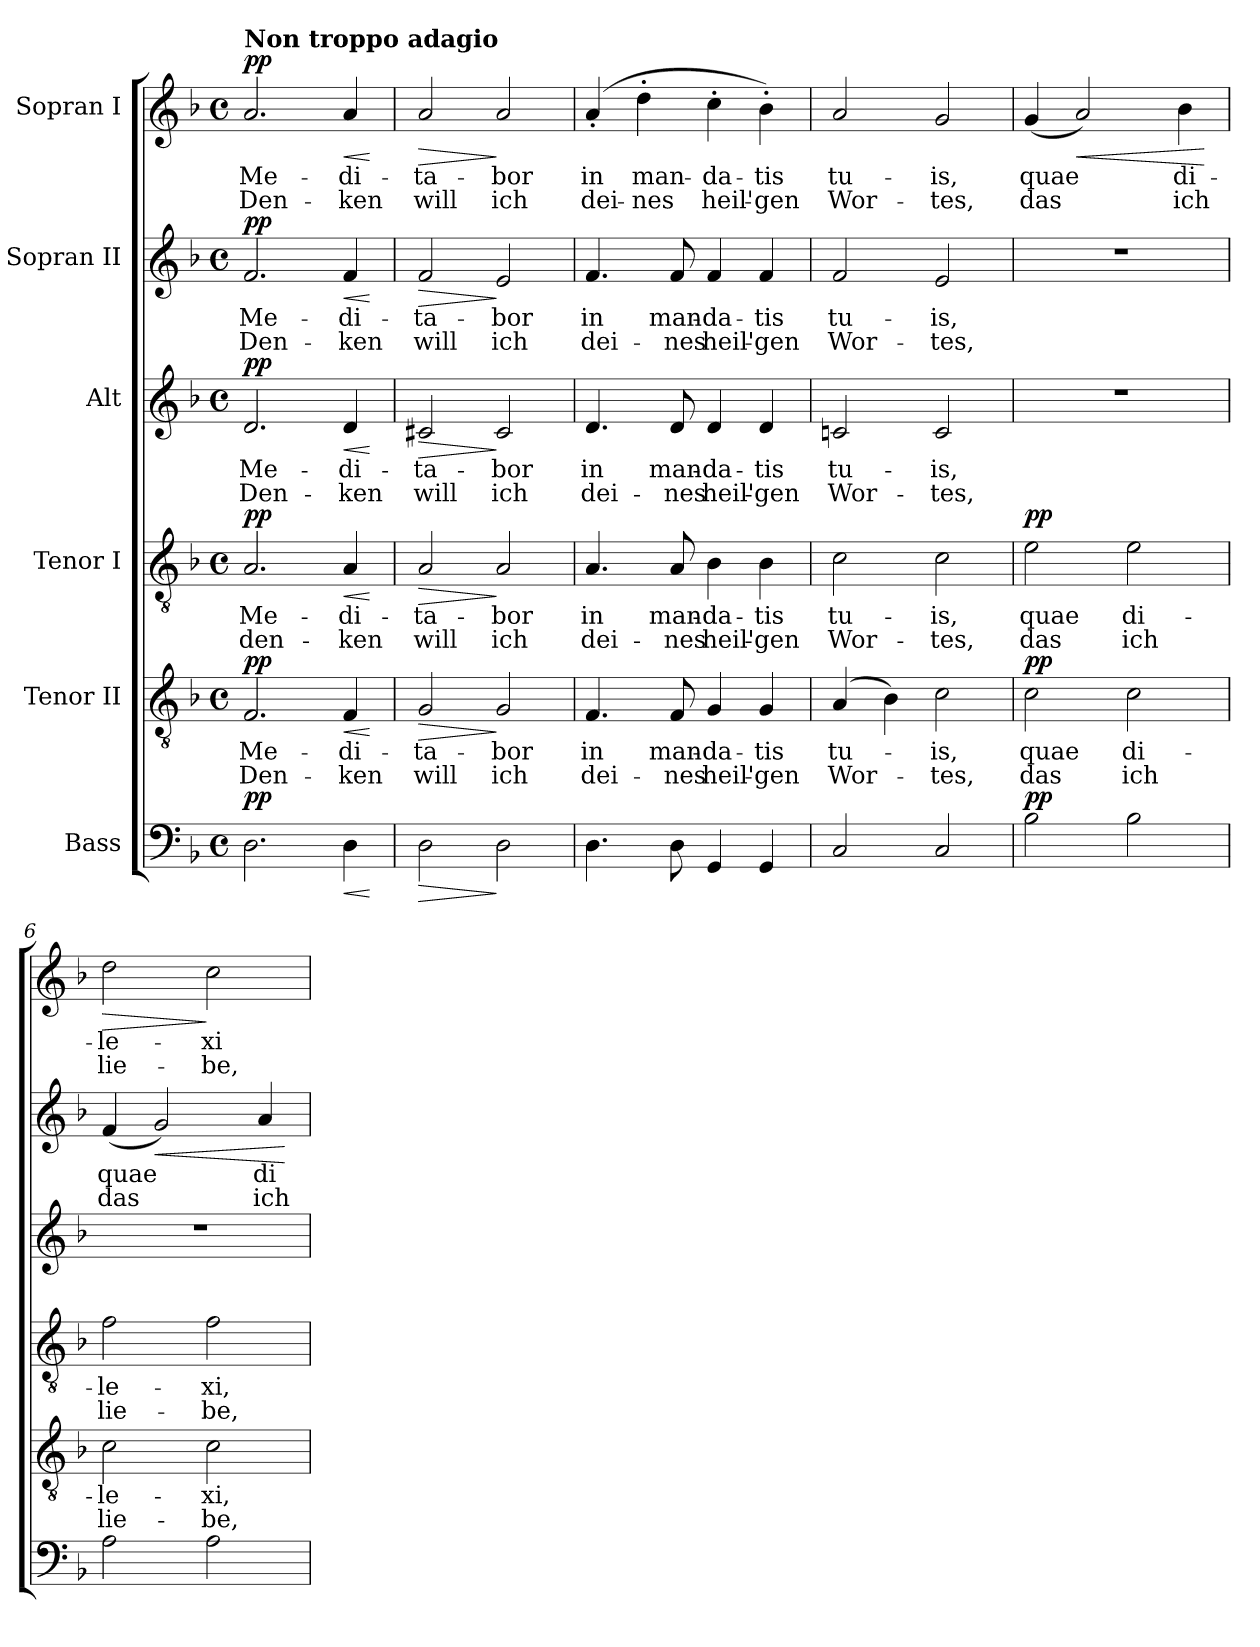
**kern	**dynam	**kern	**text	**text	**dynam	**kern	**text	**text	**dynam	**kern	**text	**text	**dynam	**kern	**text	**text	**dynam	**kern	**text	**text	**dynam
*part6	*part6	*part5	*part5	*part5	*part5	*part4	*part4	*part4	*part4	*part3	*part3	*part3	*part3	*part2	*part2	*part2	*part2	*part1	*part1	*part1	*part1
*staff6	*staff6	*staff5	*staff5	*staff5	*staff5	*staff4	*staff4	*staff4	*staff4	*staff3	*staff3	*staff3	*staff3	*staff2	*staff2	*staff2	*staff2	*staff1	*staff1	*staff1	*staff1
*I"Bass	*	*I"Tenor II	*	*	*	*I"Tenor I	*	*	*	*I"Alt	*	*	*	*I"Sopran II	*	*	*	*I"Sopran I	*	*	*
*clefF4	*	*clefGv2	*	*	*	*clefGv2	*	*	*	*clefG2	*	*	*	*clefG2	*	*	*	*clefG2	*	*	*
*k[b-]	*	*k[b-]	*	*	*	*k[b-]	*	*	*	*k[b-]	*	*	*	*k[b-]	*	*	*	*k[b-]	*	*	*
*F:	*	*F:	*	*	*	*F:	*	*	*	*F:	*	*	*	*F:	*	*	*	*F:	*	*	*
*M4/4	*	*M4/4	*	*	*	*M4/4	*	*	*	*M4/4	*	*	*	*M4/4	*	*	*	*M4/4	*	*	*
*met(c)	*	*met(c)	*	*	*	*met(c)	*	*	*	*met(c)	*	*	*	*met(c)	*	*	*	*met(c)	*	*	*
*MM69	*	*MM69	*	*	*	*MM69	*	*	*	*MM69	*	*	*	*MM69	*	*	*	*MM69	*	*	*
=1	=1	=1	=1	=1	=1	=1	=1	=1	=1	=1	=1	=1	=1	=1	=1	=1	=1	=1	=1	=1	=1
!	!	!	!	!	!	!	!	!	!	!	!	!	!	!	!	!	!	!LO:TX:a:B:t=Non troppo adagio	!	!	!
!	!LO:DY:a	!	!	!	!LO:DY:a	!	!	!	!LO:DY:a	!	!	!	!LO:DY:a	!	!	!	!LO:DY:a	!	!	!	!LO:DY:a
2.D\	pp	2.F/	Me-	Den-	pp	2.A/	Me-	den-	pp	2.d/	Me-	Den-	pp	2.f/	Me-	Den-	pp	2.a/	Me-	Den-	pp
!	!LO:HP:b	!	!	!	!LO:HP:b	!	!	!	!LO:HP:b	!	!	!	!LO:HP:b	!	!	!	!LO:HP:b	!	!	!	!LO:HP:b
4D\	<	4F/	-di-	-ken	<	4A/	-di-	-ken	<	4d/	-di-	-ken	<	4f/	-di-	-ken	<	4a/	-di-	-ken	<
.	[	.	.	.	[	.	.	.	[	.	.	.	[	.	.	.	[	.	.	.	[
=2	=2	=2	=2	=2	=2	=2	=2	=2	=2	=2	=2	=2	=2	=2	=2	=2	=2	=2	=2	=2	=2
!	!LO:HP:b	!	!	!	!LO:HP:b	!	!	!	!LO:HP:b	!	!	!	!LO:HP:b	!	!	!	!LO:HP:b	!	!	!	!LO:HP:b
2D\	>	2G/	-ta-	will	>	2A/	-ta-	will	>	2c#X/	-ta-	will	>	2f/	-ta-	will	>	2a/	-ta-	will	>
2D\	]	2G/	-bor	ich	]	2A/	-bor	ich	]	2c#/	-bor	ich	]	2e/	-bor	ich	]	2a/	-bor	ich	]
=3	=3	=3	=3	=3	=3	=3	=3	=3	=3	=3	=3	=3	=3	=3	=3	=3	=3	=3	=3	=3	=3
4.D\	.	4.F/	in	dei-	.	4.A/	in	dei-	.	4.d/	in	dei-	.	4.f/	in	dei-	.	(>4a'/	in	dei-	.
.	.	.	.	.	.	.	.	.	.	.	.	.	.	.	.	.	.	4dd'\	man-	-nes	.
8D\	.	8F/	man-	-nes	.	8A/	man-	-nes	.	8d/	man-	-nes	.	8f/	man-	-nes	.	.	.	.	.
4GG/	.	4G/	-da-	heil'-	.	4B-\	-da-	heil'-	.	4d/	-da-	heil'-	.	4f/	-da-	heil'-	.	4cc'\	-da-	heil'-	.
4GG/	.	4G/	-tis	-gen	.	4B-\	-tis	-gen	.	4d/	-tis	-gen	.	4f/	-tis	-gen	.	4b-'\)	-tis	-gen	.
=4	=4	=4	=4	=4	=4	=4	=4	=4	=4	=4	=4	=4	=4	=4	=4	=4	=4	=4	=4	=4	=4
2C/	.	(4A/	tu-	Wor-	.	2c\	tu-	Wor-	.	2cn/	tu-	Wor-	.	2f/	tu-	Wor-	.	2a/	tu-	Wor-	.
.	.	4B-\)	.	.	.	.	.	.	.	.	.	.	.	.	.	.	.	.	.	.	.
2C/	.	2c\	-is,	-tes,	.	2c\	-is,	-tes,	.	2c/	-is,	-tes,	.	2e/	-is,	-tes,	.	2g/	-is,	-tes,	.
=5	=5	=5	=5	=5	=5	=5	=5	=5	=5	=5	=5	=5	=5	=5	=5	=5	=5	=5	=5	=5	=5
!	!LO:DY:a	!	!	!	!LO:DY:a	!	!	!	!LO:DY:a	!	!	!	!	!	!	!	!	!	!	!	!
2B-\	pp	2c\	quae	das	pp	2e\	quae	das	pp	1r	.	.	.	1r	.	.	.	(4g/	quae	das	.
!	!	!	!	!	!	!	!	!	!	!	!	!	!	!	!	!	!	!	!	!	!LO:HP:b
.	.	.	.	.	.	.	.	.	.	.	.	.	.	.	.	.	.	2a/)	.	.	<
2B-\	.	2c\	di-	ich	.	2e\	di-	ich	.	.	.	.	.	.	.	.	.	.	.	.	.
.	.	.	.	.	.	.	.	.	.	.	.	.	.	.	.	.	.	4b-\	di-	ich	.
.	.	.	.	.	.	.	.	.	.	.	.	.	.	.	.	.	.	.	.	.	[
=6	=6	=6	=6	=6	=6	=6	=6	=6	=6	=6	=6	=6	=6	=6	=6	=6	=6	=6	=6	=6	=6
!	!	!	!	!	!	!	!	!	!	!	!	!	!	!	!	!	!	!	!	!	!LO:HP:b
2A\	.	2c\	-le-	lie-	.	2f\	-le-	lie-	.	1r	.	.	.	(4f/	quae	das	.	2dd\	-le-	lie-	>
!	!	!	!	!	!	!	!	!	!	!	!	!	!	!	!	!	!LO:HP:b	!	!	!	!
.	.	.	.	.	.	.	.	.	.	.	.	.	.	2g/)	.	.	<	.	.	.	.
2A\	.	2c\	-xi,	-be,	.	2f\	-xi,	-be,	.	.	.	.	.	.	.	.	.	2cc\	-xi	-be,	]
.	.	.	.	.	.	.	.	.	.	.	.	.	.	4a/	di-	ich	.	.	.	.	.
.	.	.	.	.	.	.	.	.	.	.	.	.	.	.	.	.	[	.	.	.	.
=	=	=	=	=	=	=	=	=	=	=	=	=	=	=	=	=	=	=	=	=	=
*-	*-	*-	*-	*-	*-	*-	*-	*-	*-	*-	*-	*-	*-	*-	*-	*-	*-	*-	*-	*-	*-
